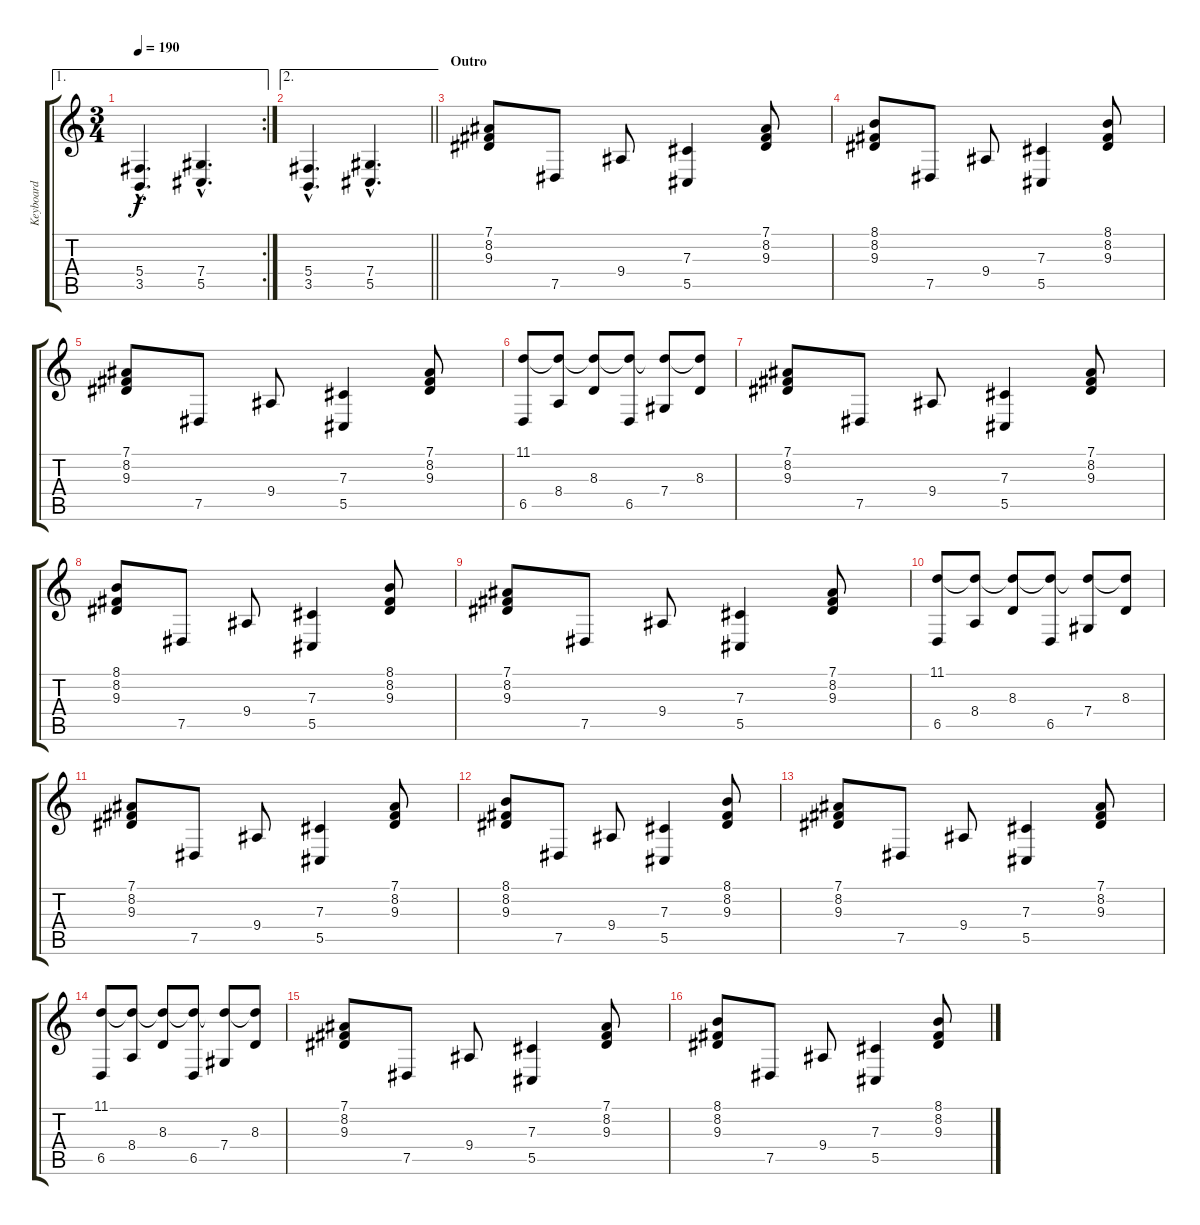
\track ("Keyboard" "Keyboard") {instrument stringensemble1}
\staff {score tabs}
\tuning (Eb4 Bb3 Gb3 Db3 Ab2 Eb2) {hide}
\ae 1
\rc 2
\ts (3 4)
\tempo 190
\clef g2
\ks c
(5.4{hac} 3.5{hac}).4{d dy f} (7.4{hac} 5.5{hac}).4{d} |
\ae 2
\barLineRight lightlight
(5.4{hac} 3.5{hac}).4{d} (7.4{hac} 5.5{hac}).4{d} |
\section ("" "Outro")
(7.1 8.2 9.3).8 7.5.8 9.4.8 (7.3 5.5).4 (7.1 8.2 9.3).8 |
(8.1 8.2 9.3).8 7.5.8 9.4.8 (7.3 5.5).4 (8.1 8.2 9.3).8 |
(7.1 8.2 9.3).8 7.5.8 9.4.8 (7.3 5.5).4 (7.1 8.2 9.3).8 |
(11.1 6.5).8 (11.1{t} 8.4).8 (11.1{t} 8.3).8 (11.1{t} 6.5).8 (11.1{t} 7.4).8 (11.1{t} 8.3).8 |
(7.1 8.2 9.3).8 7.5.8 9.4.8 (7.3 5.5).4 (7.1 8.2 9.3).8 |
(8.1 8.2 9.3).8 7.5.8 9.4.8 (7.3 5.5).4 (8.1 8.2 9.3).8 |
(7.1 8.2 9.3).8 7.5.8 9.4.8 (7.3 5.5).4 (7.1 8.2 9.3).8 |
(11.1 6.5).8 (11.1{t} 8.4).8 (11.1{t} 8.3).8 (11.1{t} 6.5).8 (11.1{t} 7.4).8 (11.1{t} 8.3).8 |
(7.1 8.2 9.3).8 7.5.8 9.4.8 (7.3 5.5).4 (7.1 8.2 9.3).8 |
(8.1 8.2 9.3).8 7.5.8 9.4.8 (7.3 5.5).4 (8.1 8.2 9.3).8 |
(7.1 8.2 9.3).8 7.5.8 9.4.8 (7.3 5.5).4 (7.1 8.2 9.3).8 |
(11.1 6.5).8 (11.1{t} 8.4).8 (11.1{t} 8.3).8 (11.1{t} 6.5).8 (11.1{t} 7.4).8 (11.1{t} 8.3).8 |
(7.1 8.2 9.3).8 7.5.8 9.4.8 (7.3 5.5).4 (7.1 8.2 9.3).8 |
(8.1 8.2 9.3).8 7.5.8 9.4.8 (7.3 5.5).4 (8.1 8.2 9.3).8
